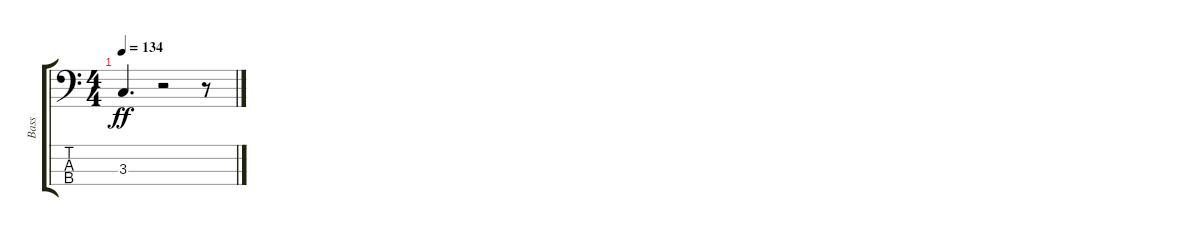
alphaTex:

\track ("Bass" "Bass") {instrument electricbassfinger}
\staff {score tabs}
\tuning (G2 D2 A1 E1) {hide}
\ts (4 4)
\tempo 134
\clef f4
\ks c
3.3.4{d dy ff} r.2 r.8
